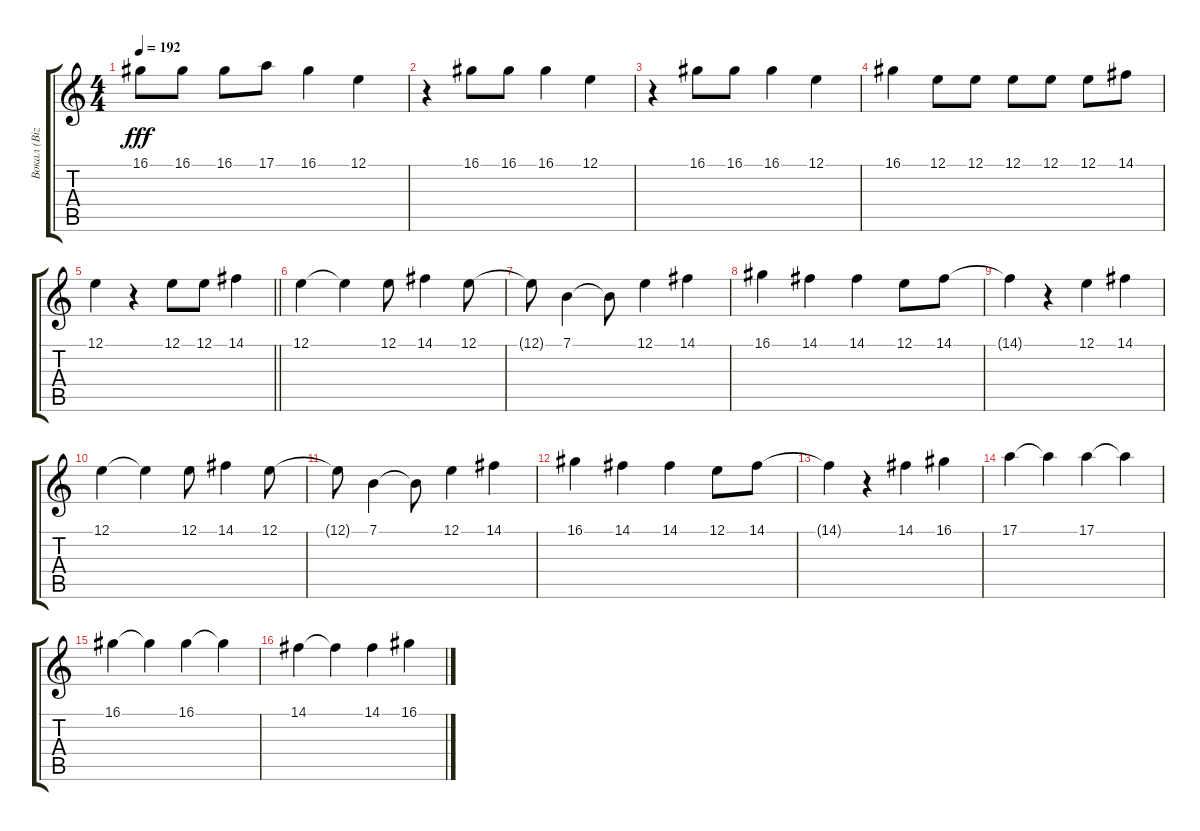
\track ("Вокал (Bizzy D)" "Вокал (Biz") {instrument lead2sawtooth}
\staff {score tabs}
\tuning (E4 B3 G3 D3 A2 E2) {hide}
\ts (4 4)
\tempo 192
\clef g2
\ks c
16.1.8{dy fff} 16.1.8 16.1.8 17.1.8 16.1.4 12.1.4 |
r.4 16.1.8 16.1.8 16.1.4 12.1.4 |
r.4 16.1.8 16.1.8 16.1.4 12.1.4 |
16.1.4 12.1.8 12.1.8 12.1.8 12.1.8 12.1.8 14.1.8 |
\barLineRight lightlight
12.1.4 r.4 12.1.8 12.1.8 14.1.4 |
12.1.4 12.1{t}.4 12.1.8 14.1.4 12.1.8 |
12.1{t}.8 7.1.4 7.1{t}.8 12.1.4 14.1.4 |
16.1.4 14.1.4 14.1.4 12.1.8 14.1.8 |
14.1{t}.4 r.4 12.1.4 14.1.4 |
12.1.4 12.1{t}.4 12.1.8 14.1.4 12.1.8 |
12.1{t}.8 7.1.4 7.1{t}.8 12.1.4 14.1.4 |
16.1.4 14.1.4 14.1.4 12.1.8 14.1.8 |
14.1{t}.4 r.4 14.1.4 16.1.4 |
17.1.4 17.1{t}.4 17.1.4 17.1{t}.4 |
16.1.4 16.1{t}.4 16.1.4 16.1{t}.4 |
14.1.4 14.1{t}.4 14.1.4 16.1.4
